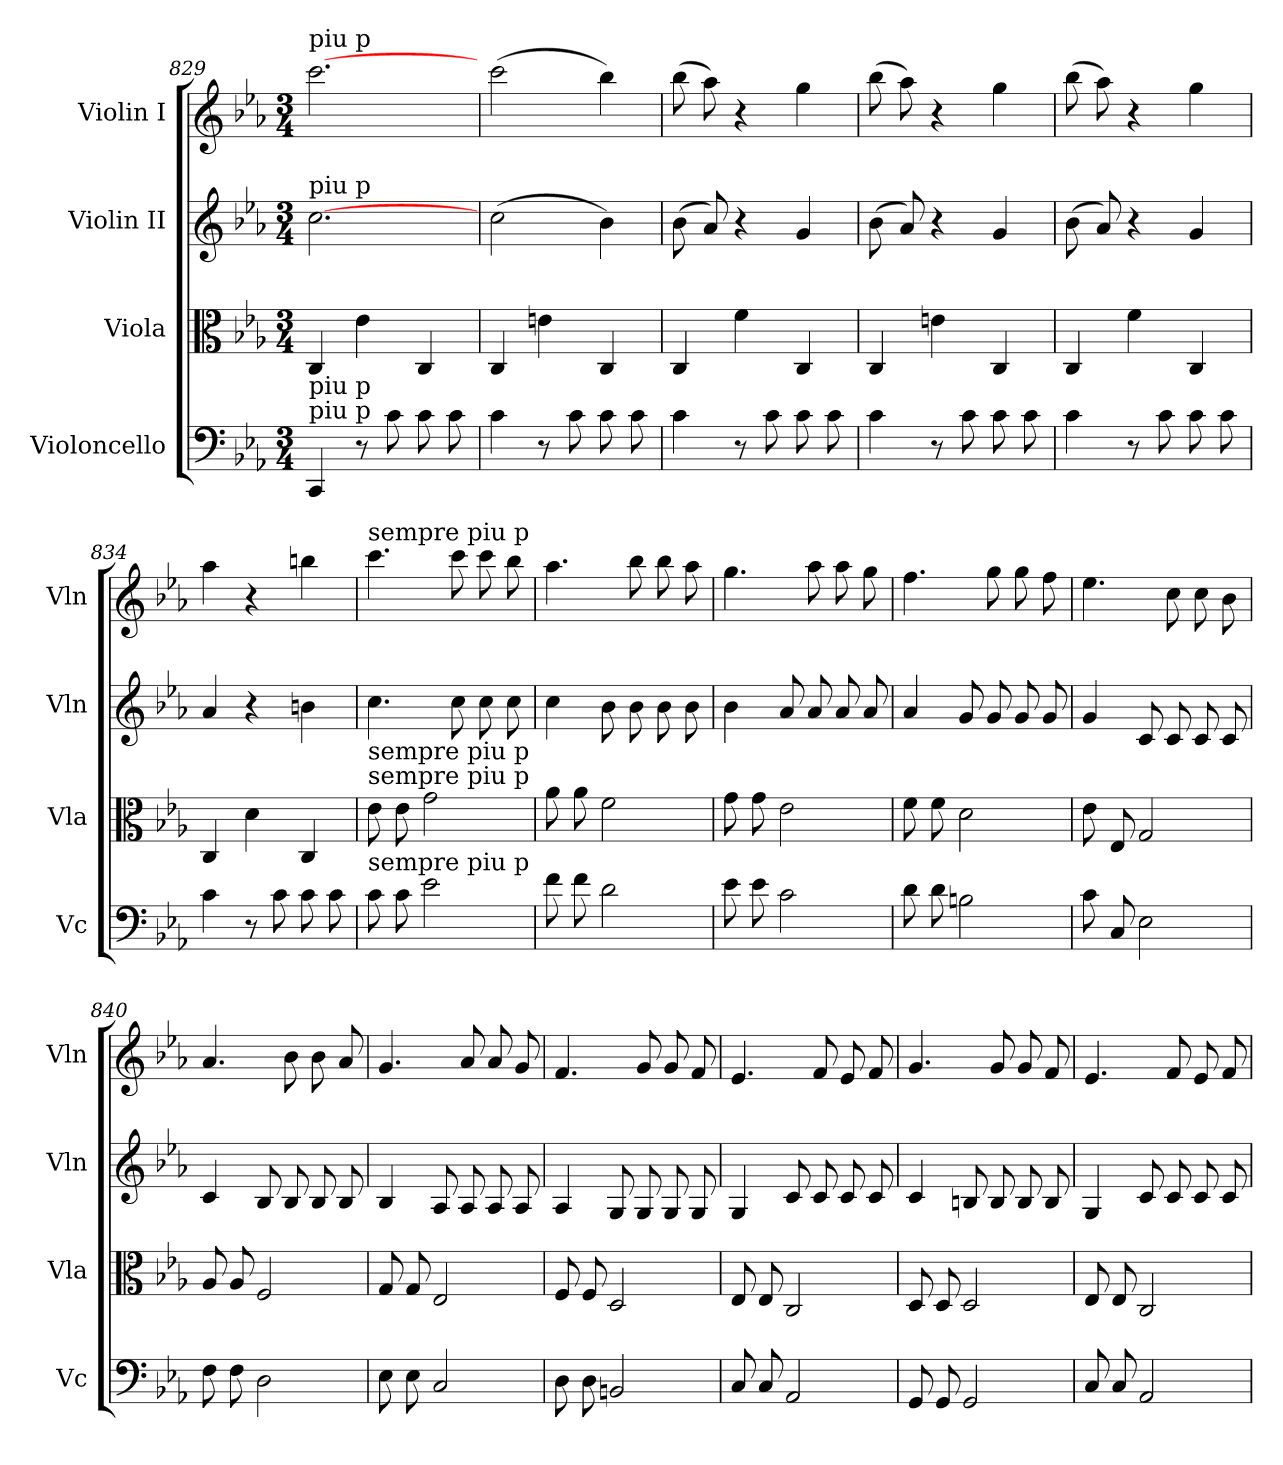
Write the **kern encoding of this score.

**kern	**kern	**kern	**kern
*part4	*part3	*part2	*part1
*staff4	*staff3	*staff2	*staff1
*I"Violoncello	*I"Viola	*I"Violin II	*I"Violin I
*I'Vc	*I'Vla	*I'Vln	*I'Vln
*clefF4	*clefC3	*clefG2	*clefG2
*k[b-e-a-]	*k[b-e-a-]	*k[b-e-a-]	*k[b-e-a-]
*c:	*c:	*c:	*c:
*M3/4	*M3/4	*M3/4	*M3/4
=829	=829	=829	=829
!	!	!	!LO:TX:a:t=piu p
!	!	!LO:TX:a:t=piu p	!
!LO:TX:a:t=piu p	!	!	!
!LO:TX:a:t=piu p	!	!	!
4CC	4C	[2.cc	[2.ccc
8r	4e-	.	.
8c	.	.	.
8c	4C	.	.
8c	.	.	.
=830	=830	=830	=830
4c	4C	(2cc	(2ccc
8r	4en	.	.
8c	.	.	.
8c	4C	4b-)	4bb-)
8c	.	.	.
=831	=831	=831	=831
4c	4C	(8b-	(8bb-
.	.	8a-)	8aa-)
8r	4f	4r	4r
8c	.	.	.
8c	4C	4g	4gg
8c	.	.	.
=832	=832	=832	=832
4c	4C	(8b-	(8bb-
.	.	8a-)	8aa-)
8r	4en	4r	4r
8c	.	.	.
8c	4C	4g	4gg
8c	.	.	.
=833	=833	=833	=833
4c	4C	(8b-	(8bb-
.	.	8a-)	8aa-)
8r	4f	4r	4r
8c	.	.	.
8c	4C	4g	4gg
8c	.	.	.
=834	=834	=834	=834
4c	4C	4a-	4aa-
8r	4d	4r	4r
8c	.	.	.
8c	4C	4bn	4bbn
8c	.	.	.
=835	=835	=835	=835
!	!	!	!LO:TX:a:t=sempre piu p
!	!LO:TX:a:t=sempre piu p	!	!
!	!LO:TX:a:t=sempre piu p	!	!
!LO:TX:a:t=sempre piu p	!	!	!
8c	8e-	4.cc	4.ccc
8c	8e-	.	.
2e-	2g	.	.
.	.	8cc	8ccc
.	.	8cc	8ccc
.	.	8cc	8bb-
=836	=836	=836	=836
8f	8a-	4cc	4.aa-
8f	8a-	.	.
2d	2f	8b-	.
.	.	8b-	8bb-
.	.	8b-	8bb-
.	.	8b-	8aa-
=837	=837	=837	=837
8e-	8g	4b-	4.gg
8e-	8g	.	.
2c	2e-	8a-	.
.	.	8a-	8aa-
.	.	8a-	8aa-
.	.	8a-	8gg
=838	=838	=838	=838
8d	8f	4a-	4.ff
8d	8f	.	.
2Bn	2d	8g	.
.	.	8g	8gg
.	.	8g	8gg
.	.	8g	8ff
=839	=839	=839	=839
8c	8e-	4g	4.ee-
8C	8E-	.	.
2E-	2G	8c	.
.	.	8c	8cc
.	.	8c	8cc
.	.	8c	8b-
=840	=840	=840	=840
8F	8A-	4c	4.a-
8F	8A-	.	.
2D	2F	8B-	.
.	.	8B-	8b-
.	.	8B-	8b-
.	.	8B-	8a-
=841	=841	=841	=841
8E-	8G	4B-	4.g
8E-	8G	.	.
2C	2E-	8A-	.
.	.	8A-	8a-
.	.	8A-	8a-
.	.	8A-	8g
=842	=842	=842	=842
8D	8F	4A-	4.f
8D	8F	.	.
2BBn	2D	8G	.
.	.	8G	8g
.	.	8G	8g
.	.	8G	8f
=843	=843	=843	=843
8C	8E-	4G	4.e-
8C	8E-	.	.
2AA-	2C	8c	.
.	.	8c	8f
.	.	8c	8e-
.	.	8c	8f
=844	=844	=844	=844
8GG	8D	4c	4.g
8GG	8D	.	.
2GG	2D	8Bn	.
.	.	8B	8g
.	.	8B	8g
.	.	8B	8f
=845	=845	=845	=845
8C	8E-	4G	4.e-
8C	8E-	.	.
2AA-	2C	8c	.
.	.	8c	8f
.	.	8c	8e-
.	.	8c	8f
=	=	=	=
*-	*-	*-	*-
